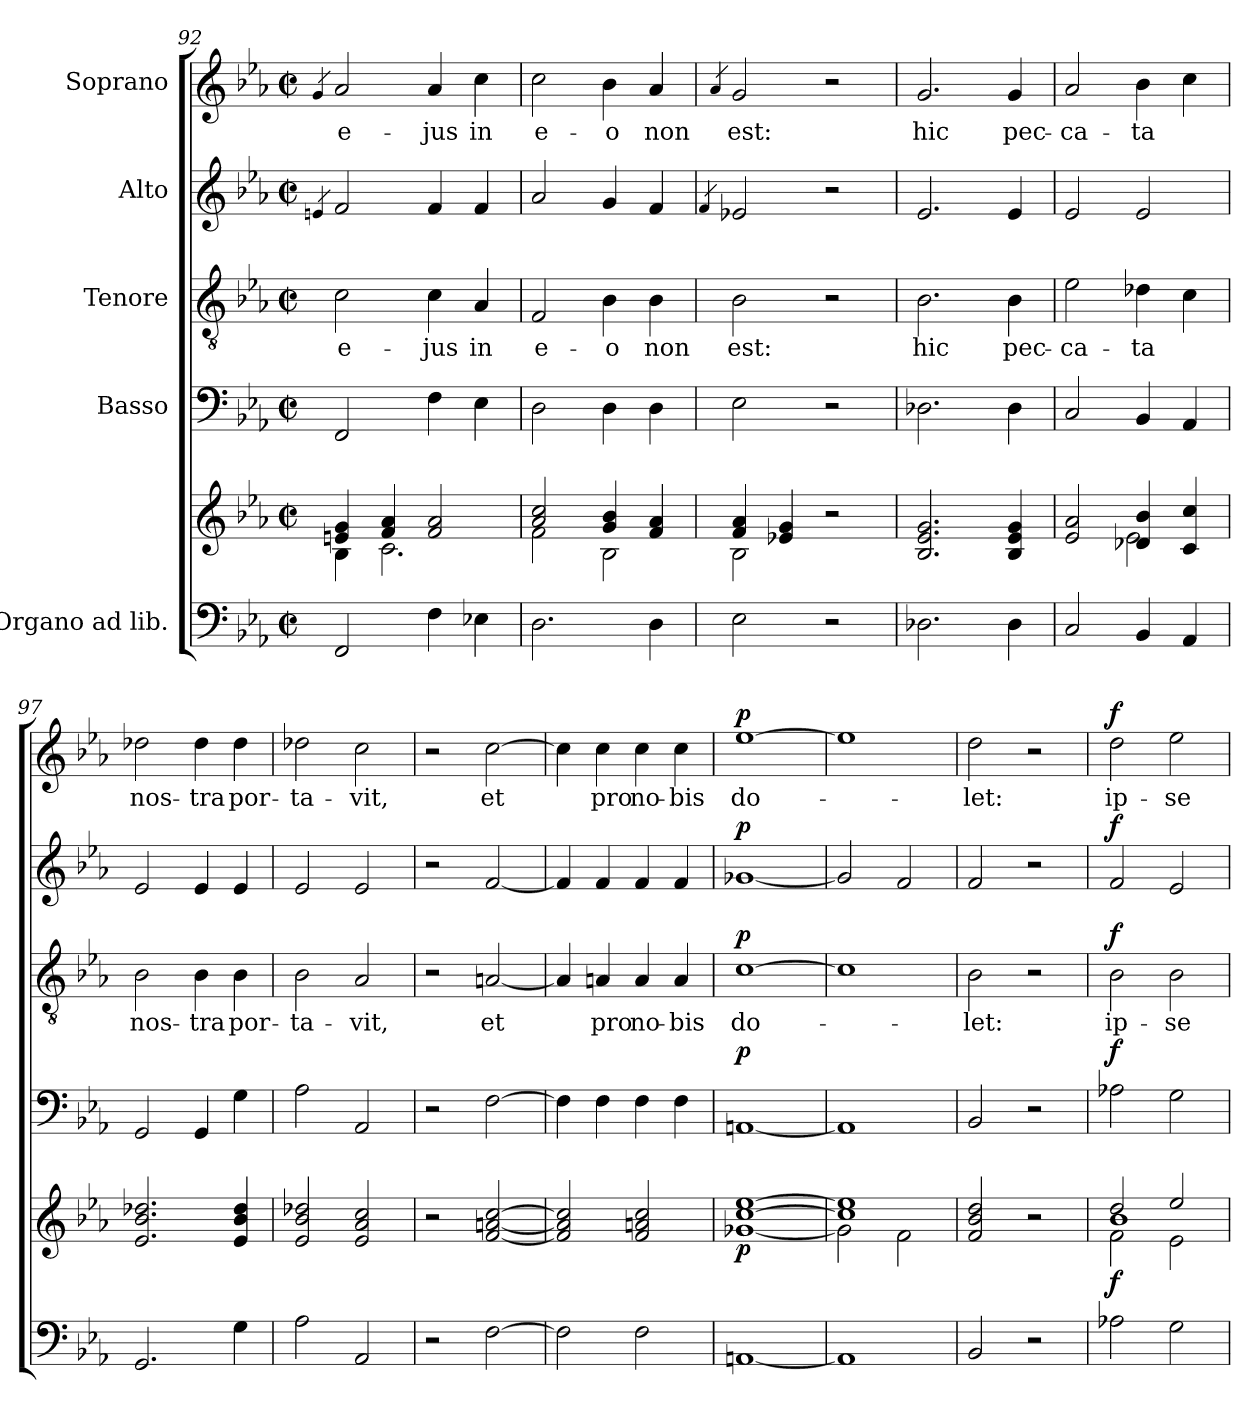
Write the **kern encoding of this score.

**kern	**kern	**dynam	**kern	**dynam	**kern	**text	**dynam	**kern	**dynam	**kern	**text	**dynam
*part5	*part5	*part5	*part4	*part4	*part3	*part3	*part3	*part2	*part2	*part1	*part1	*part1
*staff6	*staff5	*staff5/6	*staff4	*staff4	*staff3	*staff3	*staff3	*staff2	*staff2	*staff1	*staff1	*staff1
*I"Organo ad lib.	*	*	*I"Basso	*	*I"Tenore	*	*	*I"Alto	*	*I"Soprano	*	*
*clefF4	*clefG2	*	*clefF4	*	*clefGv2	*	*	*clefG2	*	*clefG2	*	*
*k[b-e-a-]	*k[b-e-a-]	*	*k[b-e-a-]	*	*k[b-e-a-]	*	*	*k[b-e-a-]	*	*k[b-e-a-]	*	*
*E-:	*E-:	*	*E-:	*	*E-:	*	*	*E-:	*	*E-:	*	*
*M2/2	*M2/2	*	*M2/2	*	*M2/2	*	*	*M2/2	*	*M2/2	*	*
*met(c|)	*met(c|)	*	*met(c|)	*	*met(c|)	*	*	*met(c|)	*	*met(c|)	*	*
=92	=92	=92	=92	=92	=92	=92	=92	=92	=92	=92	=92	=92
.	.	.	.	.	.	.	.	4qen/	.	4qg/	.	.
*	*^	*	*	*	*	*	*	*	*	*	*	*
2FF/	4en/ 4g/	4B-\	.	2FF/	.	2c\	e-	.	2f/	.	2a-/	e-	.
.	4f/ 4a-/	2.c\	.	.	.	.	.	.	.	.	.	.	.
4F\	2f/ 2a-/	.	.	4F\	.	4c\	-jus	.	4f/	.	4a-/	-jus	.
4E-X\	.	.	.	4E-\	.	4A-/	in	.	4f/	.	4cc\	in	.
=93	=93	=93	=93	=93	=93	=93	=93	=93	=93	=93	=93	=93	=93
2.D\	2a-/ 2cc/	2f\	.	2D\	.	2F/	e-	.	2a-/	.	2cc\	e-	.
.	4g/ 4b-/	2B-\	.	4D\	.	4B-\	-o	.	4g/	.	4b-\	-o	.
4D\	4f/ 4a-/	.	.	4D\	.	4B-\	non	.	4f/	.	4a-/	non	.
=94	=94	=94	=94	=94	=94	=94	=94	=94	=94	=94	=94	=94	=94
.	.	.	.	.	.	.	.	.	4qf/	.	4qa-/	.	.
2E-\	4f/ 4a-/	2B-\	.	2E-\	.	2B-\	est:	.	2e-X/	.	2g/	est:	.
.	4e-X/ 4g/	.	.	.	.	.	.	.	.	.	.	.	.
2r	2r	2ryy	.	2r	.	2r	.	.	2r	.	2r	.	.
*	*v	*v	*	*	*	*	*	*	*	*	*	*	*
!!LO:LB:g=z
=95	=95	=95	=95	=95	=95	=95	=95	=95	=95	=95	=95	=95
2.D-X\	2.B-/ 2.e-/ 2.g/	.	2.D-X\	.	2.B-\	hic	.	2.e-/	.	2.g/	hic	.
4D-\	4B-/ 4e-/ 4g/	.	4D-\	.	4B-\	pec-	.	4e-/	.	4g/	pec-	.
=96	=96	=96	=96	=96	=96	=96	=96	=96	=96	=96	=96	=96
*	*^	*	*	*	*	*	*	*	*	*	*	*
2C/	2e-/ 2a-/	2ryy	.	2C/	.	2e-\	-ca-	.	2e-/	.	2a-/	-ca-	.
4BB-/	4d-X/ 4b-/	2e-\	.	4BB-/	.	4d-X\	-ta	.	2e-/	.	4b-\	-ta	.
4AA-/	4c/ 4cc/	.	.	4AA-/	.	4c\	.	.	.	.	4cc\	.	.
*	*v	*v	*	*	*	*	*	*	*	*	*	*	*
=97	=97	=97	=97	=97	=97	=97	=97	=97	=97	=97	=97	=97
2.GG/	2.e-/ 2.b-/ 2.dd-X/	.	2GG/	.	2B-\	nos-	.	2e-/	.	2dd-X\	nos-	.
.	.	.	4GG/	.	4B-\	-tra	.	4e-/	.	4dd-\	-tra	.
4G\	4e-/ 4b-/ 4dd-/	.	4G\	.	4B-\	por-	.	4e-/	.	4dd-\	por-	.
=98	=98	=98	=98	=98	=98	=98	=98	=98	=98	=98	=98	=98
2A-\	2e-/ 2b-/ 2dd-X/	.	2A-\	.	2B-\	-ta-	.	2e-/	.	2dd-X\	-ta-	.
2AA-/	2e-/ 2a-/ 2cc/	.	2AA-/	.	2A-/	-vit,	.	2e-/	.	2cc\	-vit,	.
=99	=99	=99	=99	=99	=99	=99	=99	=99	=99	=99	=99	=99
2r	2r	.	2r	.	2r	.	.	2r	.	2r	.	.
[2F\	[2f/ [2an/ [2cc/	.	[2F\	.	[2An/	et	.	[2f/	.	[2cc\	et	.
=100	=100	=100	=100	=100	=100	=100	=100	=100	=100	=100	=100	=100
2F\]	2f/] 2a/] 2cc/]	.	4F\]	.	4A/]	.	.	4f/]	.	4cc\]	.	.
.	.	.	4F\	.	4An/	pro	.	4f/	.	4cc\	pro	.
2F\	2f/ 2an/ 2cc/	.	4F\	.	4A/	no-	.	4f/	.	4cc\	no-	.
.	.	.	4F\	.	4A/	-bis	.	4f/	.	4cc\	-bis	.
=101	=101	=101	=101	=101	=101	=101	=101	=101	=101	=101	=101	=101
*	*^	*	*	*	*	*	*	*	*	*	*	*
!	!	!	!LO:DY:b	!	!LO:DY:a	!	!	!LO:DY:a	!	!LO:DY:a	!	!	!LO:DY:a
[1AAn	[1cc [1ee-	[1g-X	p	[1AAn	p	[1c	do-	p	[1g-X	p	[1ee-	do-	p
=102	=102	=102	=102	=102	=102	=102	=102	=102	=102	=102	=102	=102	=102
1AA]	1cc] 1ee-]	2g-\]	.	1AA]	.	1c]	.	.	2g-/]	.	1ee-]	.	.
.	.	2f\	.	.	.	.	.	.	2f/	.	.	.	.
*	*v	*v	*	*	*	*	*	*	*	*	*	*	*
=103	=103	=103	=103	=103	=103	=103	=103	=103	=103	=103	=103	=103
2BB-/	2f/ 2b-/ 2dd/	.	2BB-/	.	2B-\	-let:	.	2f/	.	2dd\	-let:	.
2r	2r	.	2r	.	2r	.	.	2r	.	2r	.	.
!!LO:PB:g=z
=104	=104	=104	=104	=104	=104	=104	=104	=104	=104	=104	=104	=104
*	*^	*	*	*	*	*	*	*	*	*	*	*
*	*	*^	*	*	*	*	*	*	*	*	*	*	*
!	!	!	!	!LO:DY:b	!	!LO:DY:a	!	!	!LO:DY:a	!	!LO:DY:a	!	!	!LO:DY:a
2A-X\	2dd/	2f\	1b-	f	2A-X\	f	2B-\	ip-	f	2f/	f	2dd\	ip-	f
2G\	2ee-/	2e-\	.	.	2G\	.	2B-\	-se	.	2e-/	.	2ee-\	-se	.
*	*v	*v	*v	*	*	*	*	*	*	*	*	*	*	*
=	=	=	=	=	=	=	=	=	=	=	=	=
*-	*-	*-	*-	*-	*-	*-	*-	*-	*-	*-	*-	*-
